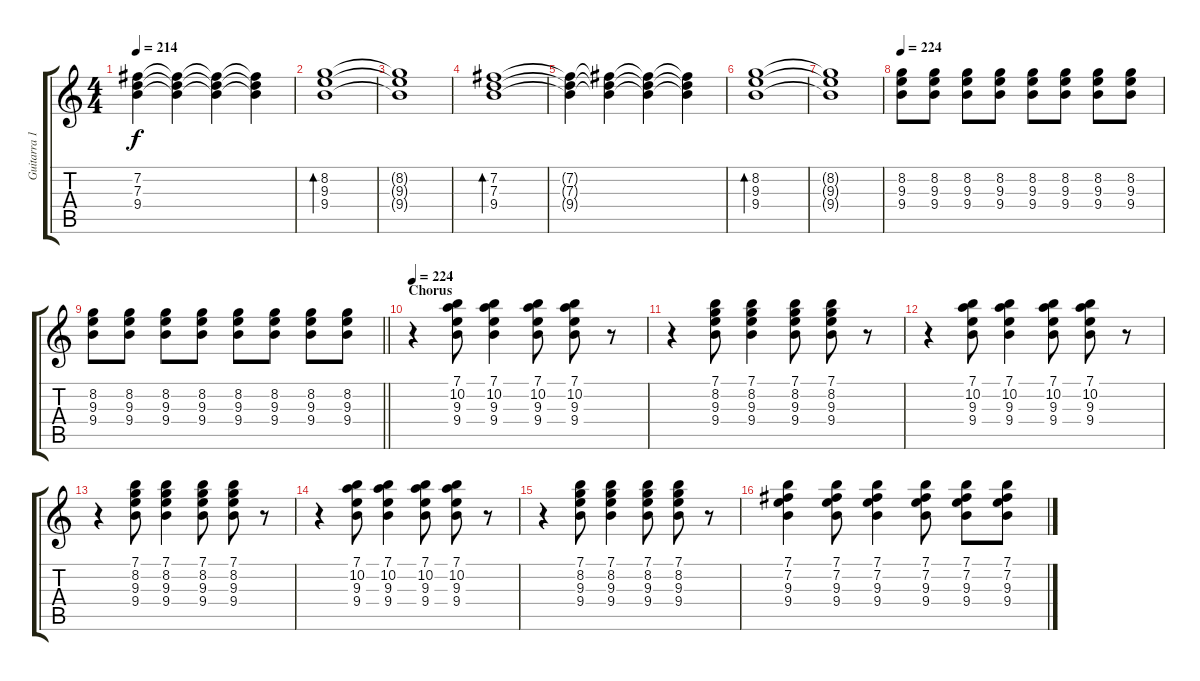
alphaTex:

\track ("Guitarra 1 - Mathias" "Guitarra 1") {instrument distortionguitar}
\staff {score tabs}
\tuning (E4 B3 G3 D3 A2 E2) {hide}
\ts (4 4)
\tempo 214
\clef g2
\ks c
(7.2{t} 7.3{t} 9.4{t}).4{dy f volume 9} (7.2{t} 7.3{t} 9.4{t}).4 (7.2{t} 7.3{t} 9.4{t}).4{volume 8} (7.2{t} 7.3{t} 9.4{t}).4 |
(8.2 9.3 9.4).1{bd 480 volume 12} |
(8.2{t} 9.3{t} 9.4{t}).1 |
(7.2 7.3 9.4).1{bd 480} |
(7.2{t} 7.3{t} 9.4{t}).4 (7.2{t} 7.3{t} 9.4{t}).4 (7.2{t} 7.3{t} 9.4{t}).4 (7.2{t} 7.3{t} 9.4{t}).4 |
(8.2 9.3 9.4).1{bd 480} |
(8.2{t} 9.3{t} 9.4{t}).1 |
\tempo 224
(8.2 9.3 9.4).8 (8.2 9.3 9.4).8 (8.2 9.3 9.4).8 (8.2 9.3 9.4).8 (8.2 9.3 9.4).8 (8.2 9.3 9.4).8 (8.2 9.3 9.4).8 (8.2 9.3 9.4).8 |
\barLineRight lightlight
(8.2 9.3 9.4).8 (8.2 9.3 9.4).8 (8.2 9.3 9.4).8 (8.2 9.3 9.4).8 (8.2 9.3 9.4).8 (8.2 9.3 9.4).8 (8.2 9.3 9.4).8 (8.2 9.3 9.4).8 |
\section ("" "Chorus")
\tempo 224
r.4 (7.1 10.2 9.3 9.4).8 (7.1 10.2 9.3 9.4).4 (7.1 10.2 9.3 9.4).8 (7.1 10.2 9.3 9.4).8 r.8 |
r.4 (7.1 8.2 9.3 9.4).8 (7.1 8.2 9.3 9.4).4 (7.1 8.2 9.3 9.4).8 (7.1 8.2 9.3 9.4).8 r.8 |
r.4 (7.1 10.2 9.3 9.4).8 (7.1 10.2 9.3 9.4).4 (7.1 10.2 9.3 9.4).8 (7.1 10.2 9.3 9.4).8 r.8 |
r.4 (7.1 8.2 9.3 9.4).8 (7.1 8.2 9.3 9.4).4 (7.1 8.2 9.3 9.4).8 (7.1 8.2 9.3 9.4).8 r.8 |
r.4 (7.1 10.2 9.3 9.4).8 (7.1 10.2 9.3 9.4).4 (7.1 10.2 9.3 9.4).8 (7.1 10.2 9.3 9.4).8 r.8 |
r.4 (7.1 8.2 9.3 9.4).8 (7.1 8.2 9.3 9.4).4 (7.1 8.2 9.3 9.4).8 (7.1 8.2 9.3 9.4).8 r.8 |
(7.1 7.2 9.3 9.4).4 (7.1 7.2 9.3 9.4).8 (7.1 7.2 9.3 9.4).4 (7.1 7.2 9.3 9.4).8 (7.1 7.2 9.3 9.4).8 (7.1 7.2 9.3 9.4).8
